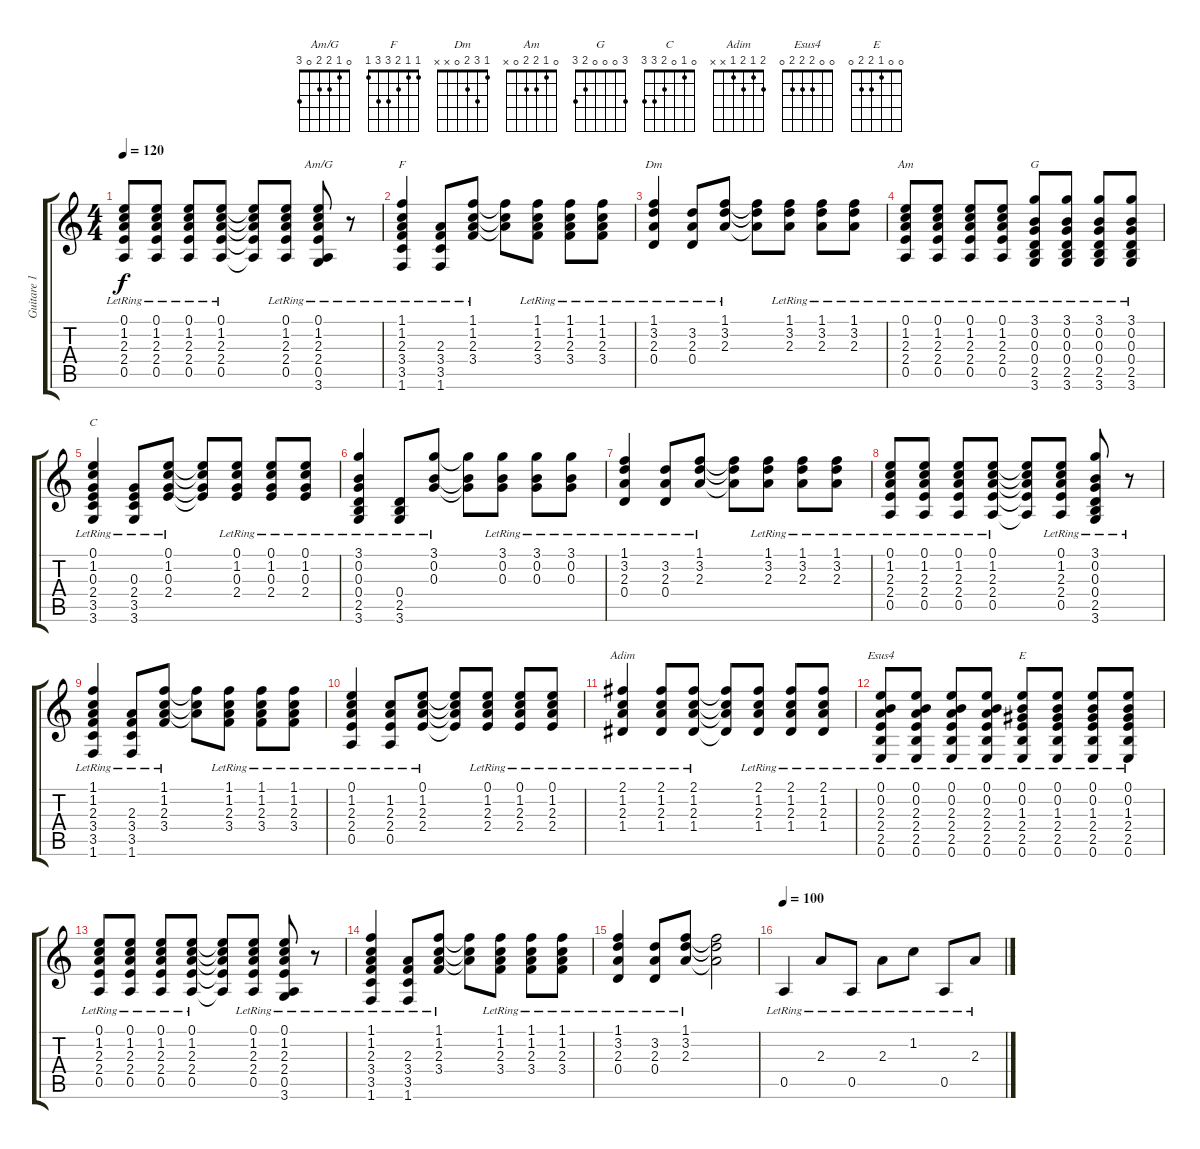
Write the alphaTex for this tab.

\track ("Guitare 1 " "Guitare 1 ") {instrument acousticguitarsteel}
\staff {score tabs}
\tuning (E4 B3 G3 D3 A2 E2) {hide}
\chord ("Am/G" 0 1 2 2 0 3)
\chord ("F" 1 1 2 3 3 1)
\chord ("Dm" 1 3 2 0 x x)
\chord ("Am" 0 1 2 2 0 x)
\chord ("G" 3 0 0 0 2 3)
\chord ("C" 0 1 0 2 3 3)
\chord ("Adim" 2 1 2 1 x x)
\chord ("Esus4" 0 0 2 2 2 0)
\chord ("E" 0 0 1 2 2 0)
\ts (4 4)
\tempo 120
\clef g2
\ks c
(0.1{lr} 1.2{lr} 2.3{lr} 2.4{lr} 0.5{lr}).8{dy f} (0.1{lr} 1.2{lr} 2.3{lr} 2.4{lr} 0.5{lr}).8 (0.1{lr} 1.2{lr} 2.3{lr} 2.4{lr} 0.5{lr}).8 (0.1{lr} 1.2{lr} 2.3{lr} 2.4{lr} 0.5{lr}).8 (0.1{t} 1.2{t} 2.3{t} 2.4{t} 0.5{t}).8 (0.1{lr} 1.2{lr} 2.3{lr} 2.4{lr} 0.5{lr}).8 (0.1{lr} 1.2{lr} 2.3{lr} 2.4{lr} 0.5{lr} 3.6{lr}).8{ch "Am/G"} r.8 |
(1.1{lr} 1.2{lr} 2.3{lr} 3.4{lr} 3.5{lr} 1.6{lr}).4{ch "F"} (2.3{lr} 3.4{lr} 3.5{lr} 1.6{lr}).8 (1.1{lr} 1.2{lr} 2.3{lr} 3.4{lr}).8 (1.1{t} 1.2{t} 2.3{t}).8 (1.1{lr} 1.2{lr} 2.3{lr} 3.4{lr}).8 (1.1{lr} 1.2{lr} 2.3{lr} 3.4{lr}).8 (1.1{lr} 1.2{lr} 2.3{lr} 3.4{lr}).8 |
(1.1{lr} 3.2{lr} 2.3{lr} 0.4{lr}).4{ch "Dm"} (3.2{lr} 2.3{lr} 0.4{lr}).8 (1.1{lr} 3.2{lr} 2.3{lr}).8 (1.1{t} 3.2{t} 2.3{t}).8 (1.1{lr} 3.2{lr} 2.3{lr}).8 (1.1{lr} 3.2{lr} 2.3{lr}).8 (1.1{lr} 3.2{lr} 2.3{lr}).8 |
(0.1{lr} 1.2{lr} 2.3{lr} 2.4{lr} 0.5{lr}).8{ch "Am"} (0.1{lr} 1.2{lr} 2.3{lr} 2.4{lr} 0.5{lr}).8 (0.1{lr} 1.2{lr} 2.3{lr} 2.4{lr} 0.5{lr}).8 (0.1{lr} 1.2{lr} 2.3{lr} 2.4{lr} 0.5{lr}).8 (3.1{lr} 0.2{lr} 0.3{lr} 0.4{lr} 2.5{lr} 3.6{lr}).8{ch "G"} (3.1{lr} 0.2{lr} 0.3{lr} 0.4{lr} 2.5{lr} 3.6{lr}).8 (3.1{lr} 0.2{lr} 0.3{lr} 0.4{lr} 2.5{lr} 3.6{lr}).8 (3.1{lr} 0.2{lr} 0.3{lr} 0.4{lr} 2.5{lr} 3.6{lr}).8 |
(0.1{lr} 1.2{lr} 0.3{lr} 2.4{lr} 3.5{lr} 3.6{lr}).4{ch "C"} (0.3{lr} 2.4{lr} 3.5{lr} 3.6{lr}).8 (0.1{lr} 1.2{lr} 0.3{lr} 2.4{lr}).8 (0.1{t} 1.2{t} 0.3{t} 2.4{t}).8 (0.1{lr} 1.2{lr} 0.3{lr} 2.4{lr}).8 (0.1{lr} 1.2{lr} 0.3{lr} 2.4{lr}).8 (0.1{lr} 1.2{lr} 0.3{lr} 2.4{lr}).8 |
(3.1{lr} 0.2{lr} 0.3{lr} 0.4{lr} 2.5{lr} 3.6{lr}).4 (0.4{lr} 2.5{lr} 3.6{lr}).8 (3.1{lr} 0.2{lr} 0.3{lr}).8 (3.1{t} 0.2{t} 0.3{t}).8 (3.1{lr} 0.2{lr} 0.3{lr}).8 (3.1{lr} 0.2{lr} 0.3{lr}).8 (3.1{lr} 0.2{lr} 0.3{lr}).8 |
(1.1{lr} 3.2{lr} 2.3{lr} 0.4{lr}).4 (3.2{lr} 2.3{lr} 0.4{lr}).8 (1.1{lr} 3.2{lr} 2.3{lr}).8 (1.1{t} 3.2{t} 2.3{t}).8 (1.1{lr} 3.2{lr} 2.3{lr}).8 (1.1{lr} 3.2{lr} 2.3{lr}).8 (1.1{lr} 3.2{lr} 2.3{lr}).8 |
(0.1{lr} 1.2{lr} 2.3{lr} 2.4{lr} 0.5{lr}).8 (0.1{lr} 1.2{lr} 2.3{lr} 2.4{lr} 0.5{lr}).8 (0.1{lr} 1.2{lr} 2.3{lr} 2.4{lr} 0.5{lr}).8 (0.1{lr} 1.2{lr} 2.3{lr} 2.4{lr} 0.5{lr}).8 (0.1{t} 1.2{t} 2.3{t} 2.4{t} 0.5{t}).8 (0.1{lr} 1.2{lr} 2.3{lr} 2.4{lr} 0.5{lr}).8 (3.1{lr} 0.2{lr} 0.3{lr} 0.4{lr} 2.5{lr} 3.6{lr}).8 r.8 |
(1.1{lr} 1.2{lr} 2.3{lr} 3.4{lr} 3.5{lr} 1.6{lr}).4 (2.3{lr} 3.4{lr} 3.5{lr} 1.6{lr}).8 (1.1{lr} 1.2{lr} 2.3{lr} 3.4{lr}).8 (1.1{t} 1.2{t} 2.3{t}).8 (1.1{lr} 1.2{lr} 2.3{lr} 3.4{lr}).8 (1.1{lr} 1.2{lr} 2.3{lr} 3.4{lr}).8 (1.1{lr} 1.2{lr} 2.3{lr} 3.4{lr}).8 |
(0.1{lr} 1.2{lr} 2.3{lr} 2.4{lr} 0.5{lr}).4 (1.2{lr} 2.3{lr} 2.4{lr} 0.5{lr}).8 (0.1{lr} 1.2{lr} 2.3{lr} 2.4{lr}).8 (0.1{t} 1.2{t} 2.3{t} 2.4{t}).8 (0.1{lr} 1.2{lr} 2.3{lr} 2.4{lr}).8 (0.1{lr} 1.2{lr} 2.3{lr} 2.4{lr}).8 (0.1{lr} 1.2{lr} 2.3{lr} 2.4{lr}).8 |
(2.1{lr} 1.2{lr} 2.3{lr} 1.4{lr}).4{ch "Adim"} (2.1{lr} 1.2{lr} 2.3{lr} 1.4{lr}).8 (2.1{lr} 1.2{lr} 2.3{lr} 1.4{lr}).8 (2.1{t} 1.2{t} 2.3{t} 1.4{t}).8 (2.1{lr} 1.2{lr} 2.3{lr} 1.4{lr}).8 (2.1{lr} 1.2{lr} 2.3{lr} 1.4{lr}).8 (2.1{lr} 1.2{lr} 2.3{lr} 1.4{lr}).8 |
(0.1{lr} 0.2{lr} 2.3{lr} 2.4{lr} 2.5{lr} 0.6{lr}).8{ch "Esus4"} (0.1{lr} 0.2{lr} 2.3{lr} 2.4{lr} 2.5{lr} 0.6{lr}).8 (0.1{lr} 0.2{lr} 2.3{lr} 2.4{lr} 2.5{lr} 0.6{lr}).8 (0.1{lr} 0.2{lr} 2.3{lr} 2.4{lr} 2.5{lr} 0.6{lr}).8 (0.1{lr} 0.2{lr} 1.3{lr} 2.4{lr} 2.5{lr} 0.6{lr}).8{ch "E"} (0.1{lr} 0.2{lr} 1.3{lr} 2.4{lr} 2.5{lr} 0.6{lr}).8 (0.1{lr} 0.2{lr} 1.3{lr} 2.4{lr} 2.5{lr} 0.6{lr}).8 (0.1{lr} 0.2{lr} 1.3{lr} 2.4{lr} 2.5{lr} 0.6{lr}).8 |
(0.1{lr} 1.2{lr} 2.3{lr} 2.4{lr} 0.5{lr}).8 (0.1{lr} 1.2{lr} 2.3{lr} 2.4{lr} 0.5{lr}).8 (0.1{lr} 1.2{lr} 2.3{lr} 2.4{lr} 0.5{lr}).8 (0.1{lr} 1.2{lr} 2.3{lr} 2.4{lr} 0.5{lr}).8 (0.1{t} 1.2{t} 2.3{t} 2.4{t} 0.5{t}).8 (0.1{lr} 1.2{lr} 2.3{lr} 2.4{lr} 0.5{lr}).8 (0.1{lr} 1.2{lr} 2.3{lr} 2.4{lr} 0.5{lr} 3.6{lr}).8 r.8 |
(1.1{lr} 1.2{lr} 2.3{lr} 3.4{lr} 3.5{lr} 1.6{lr}).4 (2.3{lr} 3.4{lr} 3.5{lr} 1.6{lr}).8 (1.1{lr} 1.2{lr} 2.3{lr} 3.4{lr}).8 (1.1{t} 1.2{t} 2.3{t}).8 (1.1{lr} 1.2{lr} 2.3{lr} 3.4{lr}).8 (1.1{lr} 1.2{lr} 2.3{lr} 3.4{lr}).8 (1.1{lr} 1.2{lr} 2.3{lr} 3.4{lr}).8 |
(1.1{lr} 3.2{lr} 2.3{lr} 0.4{lr}).4 (3.2{lr} 2.3{lr} 0.4{lr}).8 (1.1{lr} 3.2{lr} 2.3{lr}).8 (1.1{t} 3.2{t} 2.3{t}).2 |
\tempo 100
0.5{lr}.4 2.3{lr}.8 0.5{lr}.8 2.3{lr}.8 1.2{lr}.8 0.5{lr}.8 2.3{lr}.8
